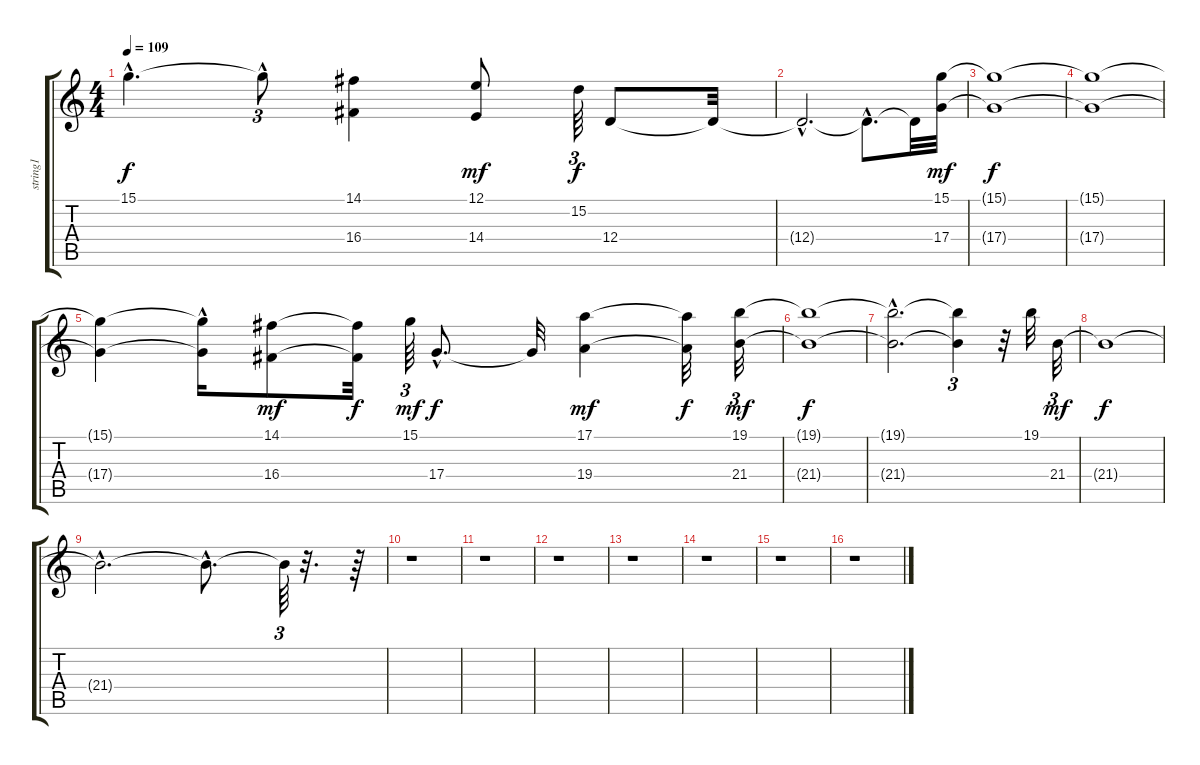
\track ("string1" "string1") {instrument stringensemble1}
\staff {score tabs}
\tuning (E4 B3 G3 D3 A2 E2) {hide}
\ts (4 4)
\tempo 109
\clef g2
\ks c
15.1{hac t}.4{d dy f} 15.1{hac t}.8{tu (3 2)} (14.1 16.4).4 (12.1 14.4).8{dy mf} 15.2.64{tu (3 2) dy f} 12.4.8 12.4{t}.32 |
12.4{hac t}.2{d} 12.4{hac t}.8{d} 12.4{t}.32 (15.1 17.4).32{dy mf} |
(15.1{t} 17.4{t}).1{dy f} |
(15.1{t} 17.4{t}).1 |
(15.1{t} 17.4{t}).4 (15.1{hac t} 17.4{hac t}).16 (14.1 16.4).8{dy mf} (14.1{t} 16.4{t}).32{dy f} 15.1.64{tu (3 2) dy mf} 17.4{hac}.8{d dy f} 17.4{t}.32 (17.1 19.4).4{dy mf} (17.1{t} 19.4{t}).32{dy f} (19.1 21.4).32{tu (3 2) dy mf} |
(19.1{t} 21.4{t}).1{dy f} |
(19.1{hac t} 21.4{hac t}).2{d} (19.1{t} 21.4{t}).4{tu (3 2)} r.32 19.1.32 21.4.32{tu (3 2) dy mf} |
21.4{t}.1{dy f} |
21.4{hac t}.2{d} 21.4{hac t}.8{d} 21.4{t}.64{tu (3 2)} r.32{d} r.64 |
r.1 |
r.1 |
r.1 |
r.1 |
r.1 |
r.1 |
r.1
